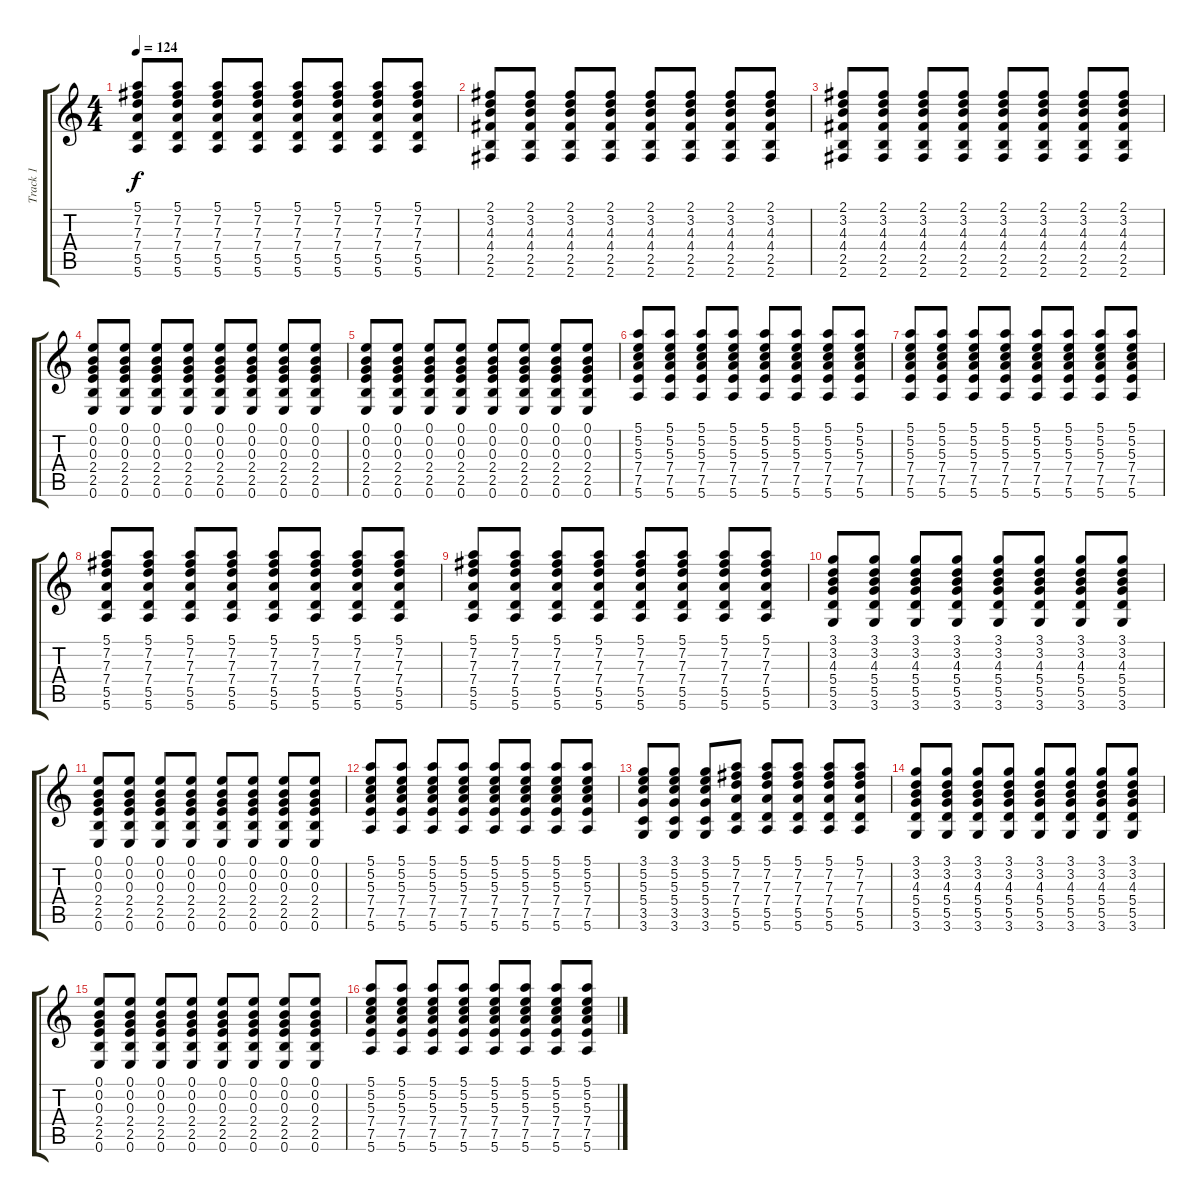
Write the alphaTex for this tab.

\track ("Track 1" "Track 1") {instrument electricguitarmuted}
\staff {score tabs}
\tuning (E4 B3 G3 D3 A2 E2) {hide}
\ts (4 4)
\tempo 124
\clef g2
\ks c
(5.1 7.2 7.3 7.4 5.5 5.6).8{dy f} (5.1 7.2 7.3 7.4 5.5 5.6).8 (5.1 7.2 7.3 7.4 5.5 5.6).8 (5.1 7.2 7.3 7.4 5.5 5.6).8 (5.1 7.2 7.3 7.4 5.5 5.6).8 (5.1 7.2 7.3 7.4 5.5 5.6).8 (5.1 7.2 7.3 7.4 5.5 5.6).8 (5.1 7.2 7.3 7.4 5.5 5.6).8 |
(2.1 3.2 4.3 4.4 2.5 2.6).8 (2.1 3.2 4.3 4.4 2.5 2.6).8 (2.1 3.2 4.3 4.4 2.5 2.6).8 (2.1 3.2 4.3 4.4 2.5 2.6).8 (2.1 3.2 4.3 4.4 2.5 2.6).8 (2.1 3.2 4.3 4.4 2.5 2.6).8 (2.1 3.2 4.3 4.4 2.5 2.6).8 (2.1 3.2 4.3 4.4 2.5 2.6).8 |
(2.1 3.2 4.3 4.4 2.5 2.6).8 (2.1 3.2 4.3 4.4 2.5 2.6).8 (2.1 3.2 4.3 4.4 2.5 2.6).8 (2.1 3.2 4.3 4.4 2.5 2.6).8 (2.1 3.2 4.3 4.4 2.5 2.6).8 (2.1 3.2 4.3 4.4 2.5 2.6).8 (2.1 3.2 4.3 4.4 2.5 2.6).8 (2.1 3.2 4.3 4.4 2.5 2.6).8 |
(0.1 0.2 0.3 2.4 2.5 0.6).8 (0.1 0.2 0.3 2.4 2.5 0.6).8 (0.1 0.2 0.3 2.4 2.5 0.6).8 (0.1 0.2 0.3 2.4 2.5 0.6).8 (0.1 0.2 0.3 2.4 2.5 0.6).8 (0.1 0.2 0.3 2.4 2.5 0.6).8 (0.1 0.2 0.3 2.4 2.5 0.6).8 (0.1 0.2 0.3 2.4 2.5 0.6).8 |
(0.1 0.2 0.3 2.4 2.5 0.6).8 (0.1 0.2 0.3 2.4 2.5 0.6).8 (0.1 0.2 0.3 2.4 2.5 0.6).8 (0.1 0.2 0.3 2.4 2.5 0.6).8 (0.1 0.2 0.3 2.4 2.5 0.6).8 (0.1 0.2 0.3 2.4 2.5 0.6).8 (0.1 0.2 0.3 2.4 2.5 0.6).8 (0.1 0.2 0.3 2.4 2.5 0.6).8 |
(5.1 5.2 5.3 7.4 7.5 5.6).8 (5.1 5.2 5.3 7.4 7.5 5.6).8 (5.1 5.2 5.3 7.4 7.5 5.6).8 (5.1 5.2 5.3 7.4 7.5 5.6).8 (5.1 5.2 5.3 7.4 7.5 5.6).8 (5.1 5.2 5.3 7.4 7.5 5.6).8 (5.1 5.2 5.3 7.4 7.5 5.6).8 (5.1 5.2 5.3 7.4 7.5 5.6).8 |
(5.1 5.2 5.3 7.4 7.5 5.6).8 (5.1 5.2 5.3 7.4 7.5 5.6).8 (5.1 5.2 5.3 7.4 7.5 5.6).8 (5.1 5.2 5.3 7.4 7.5 5.6).8 (5.1 5.2 5.3 7.4 7.5 5.6).8 (5.1 5.2 5.3 7.4 7.5 5.6).8 (5.1 5.2 5.3 7.4 7.5 5.6).8 (5.1 5.2 5.3 7.4 7.5 5.6).8 |
(5.1 7.2 7.3 7.4 5.5 5.6).8 (5.1 7.2 7.3 7.4 5.5 5.6).8 (5.1 7.2 7.3 7.4 5.5 5.6).8 (5.1 7.2 7.3 7.4 5.5 5.6).8 (5.1 7.2 7.3 7.4 5.5 5.6).8 (5.1 7.2 7.3 7.4 5.5 5.6).8 (5.1 7.2 7.3 7.4 5.5 5.6).8 (5.1 7.2 7.3 7.4 5.5 5.6).8 |
(5.1 7.2 7.3 7.4 5.5 5.6).8 (5.1 7.2 7.3 7.4 5.5 5.6).8 (5.1 7.2 7.3 7.4 5.5 5.6).8 (5.1 7.2 7.3 7.4 5.5 5.6).8 (5.1 7.2 7.3 7.4 5.5 5.6).8 (5.1 7.2 7.3 7.4 5.5 5.6).8 (5.1 7.2 7.3 7.4 5.5 5.6).8 (5.1 7.2 7.3 7.4 5.5 5.6).8 |
(3.1 3.2 4.3 5.4 5.5 3.6).8 (3.1 3.2 4.3 5.4 5.5 3.6).8 (3.1 3.2 4.3 5.4 5.5 3.6).8 (3.1 3.2 4.3 5.4 5.5 3.6).8 (3.1 3.2 4.3 5.4 5.5 3.6).8 (3.1 3.2 4.3 5.4 5.5 3.6).8 (3.1 3.2 4.3 5.4 5.5 3.6).8 (3.1 3.2 4.3 5.4 5.5 3.6).8 |
(0.1 0.2 0.3 2.4 2.5 0.6).8 (0.1 0.2 0.3 2.4 2.5 0.6).8 (0.1 0.2 0.3 2.4 2.5 0.6).8 (0.1 0.2 0.3 2.4 2.5 0.6).8 (0.1 0.2 0.3 2.4 2.5 0.6).8 (0.1 0.2 0.3 2.4 2.5 0.6).8 (0.1 0.2 0.3 2.4 2.5 0.6).8 (0.1 0.2 0.3 2.4 2.5 0.6).8 |
(5.1 5.2 5.3 7.4 7.5 5.6).8 (5.1 5.2 5.3 7.4 7.5 5.6).8 (5.1 5.2 5.3 7.4 7.5 5.6).8 (5.1 5.2 5.3 7.4 7.5 5.6).8 (5.1 5.2 5.3 7.4 7.5 5.6).8 (5.1 5.2 5.3 7.4 7.5 5.6).8 (5.1 5.2 5.3 7.4 7.5 5.6).8 (5.1 5.2 5.3 7.4 7.5 5.6).8 |
(3.1 5.2 5.3 5.4 3.5 3.6).8 (3.1 5.2 5.3 5.4 3.5 3.6).8 (3.1 5.2 5.3 5.4 3.5 3.6).8 (5.1 7.2 7.3 7.4 5.5 5.6).8 (5.1 7.2 7.3 7.4 5.5 5.6).8 (5.1 7.2 7.3 7.4 5.5 5.6).8 (5.1 7.2 7.3 7.4 5.5 5.6).8 (5.1 7.2 7.3 7.4 5.5 5.6).8 |
(3.1 3.2 4.3 5.4 5.5 3.6).8 (3.1 3.2 4.3 5.4 5.5 3.6).8 (3.1 3.2 4.3 5.4 5.5 3.6).8 (3.1 3.2 4.3 5.4 5.5 3.6).8 (3.1 3.2 4.3 5.4 5.5 3.6).8 (3.1 3.2 4.3 5.4 5.5 3.6).8 (3.1 3.2 4.3 5.4 5.5 3.6).8 (3.1 3.2 4.3 5.4 5.5 3.6).8 |
(0.1 0.2 0.3 2.4 2.5 0.6).8 (0.1 0.2 0.3 2.4 2.5 0.6).8 (0.1 0.2 0.3 2.4 2.5 0.6).8 (0.1 0.2 0.3 2.4 2.5 0.6).8 (0.1 0.2 0.3 2.4 2.5 0.6).8 (0.1 0.2 0.3 2.4 2.5 0.6).8 (0.1 0.2 0.3 2.4 2.5 0.6).8 (0.1 0.2 0.3 2.4 2.5 0.6).8 |
(5.1 5.2 5.3 7.4 7.5 5.6).8 (5.1 5.2 5.3 7.4 7.5 5.6).8 (5.1 5.2 5.3 7.4 7.5 5.6).8 (5.1 5.2 5.3 7.4 7.5 5.6).8 (5.1 5.2 5.3 7.4 7.5 5.6).8 (5.1 5.2 5.3 7.4 7.5 5.6).8 (5.1 5.2 5.3 7.4 7.5 5.6).8 (5.1 5.2 5.3 7.4 7.5 5.6).8
